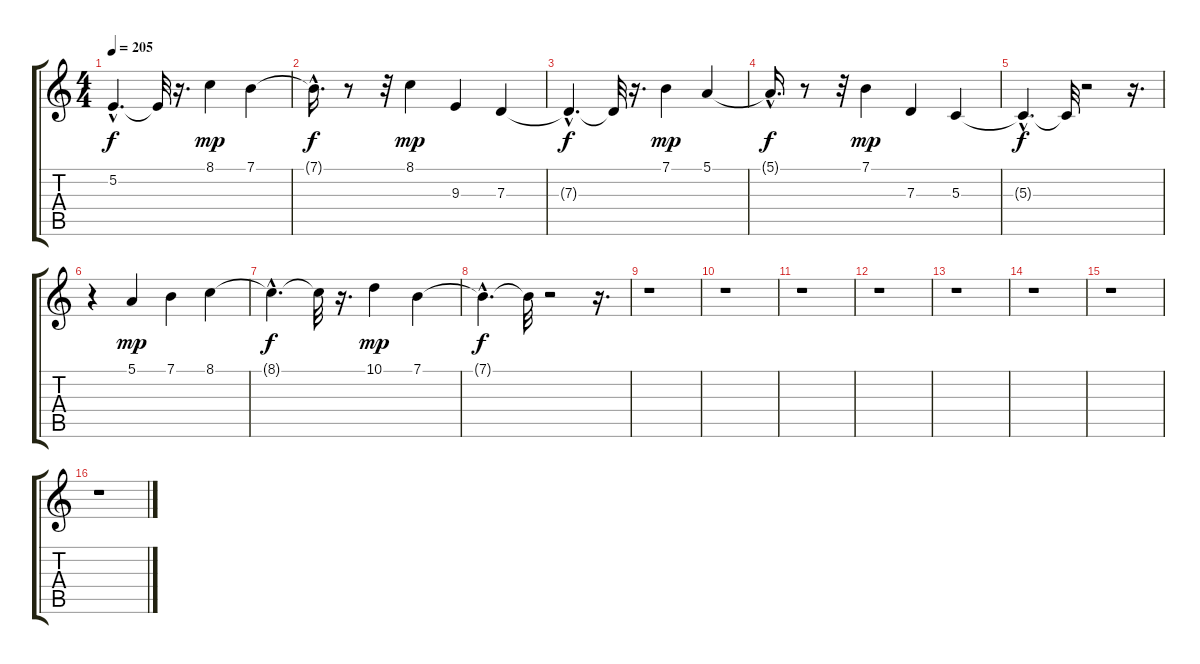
\track "" {instrument vibraphone}
\staff {score tabs}
\tuning (E4 B3 G3 D3 A2 E2) {hide}
\ts (4 4)
\tempo 205
\clef g2
\ks c
5.2{hac t}.4{d dy f} 5.2{t}.32 r.16{d} 8.1.4{dy mp} 7.1.4 |
7.1{hac t}.16{d dy f} r.8 r.32 8.1.4{dy mp} 9.3.4 7.3.4 |
7.3{hac t}.4{d dy f} 7.3{t}.32 r.16{d} 7.1.4{dy mp} 5.1.4 |
5.1{hac t}.16{d dy f} r.8 r.32 7.1.4{dy mp} 7.3.4 5.3.4 |
5.3{hac t}.4{d dy f} 5.3{t}.32 r.2 r.16{d} |
r.4 5.1.4{dy mp} 7.1.4 8.1.4 |
8.1{hac t}.4{d dy f} 8.1{t}.32 r.16{d} 10.1.4{dy mp} 7.1.4 |
7.1{hac t}.4{d dy f} 7.1{t}.32 r.2 r.16{d} |
r.1 |
r.1 |
r.1 |
r.1 |
r.1 |
r.1 |
r.1 |
r.1
